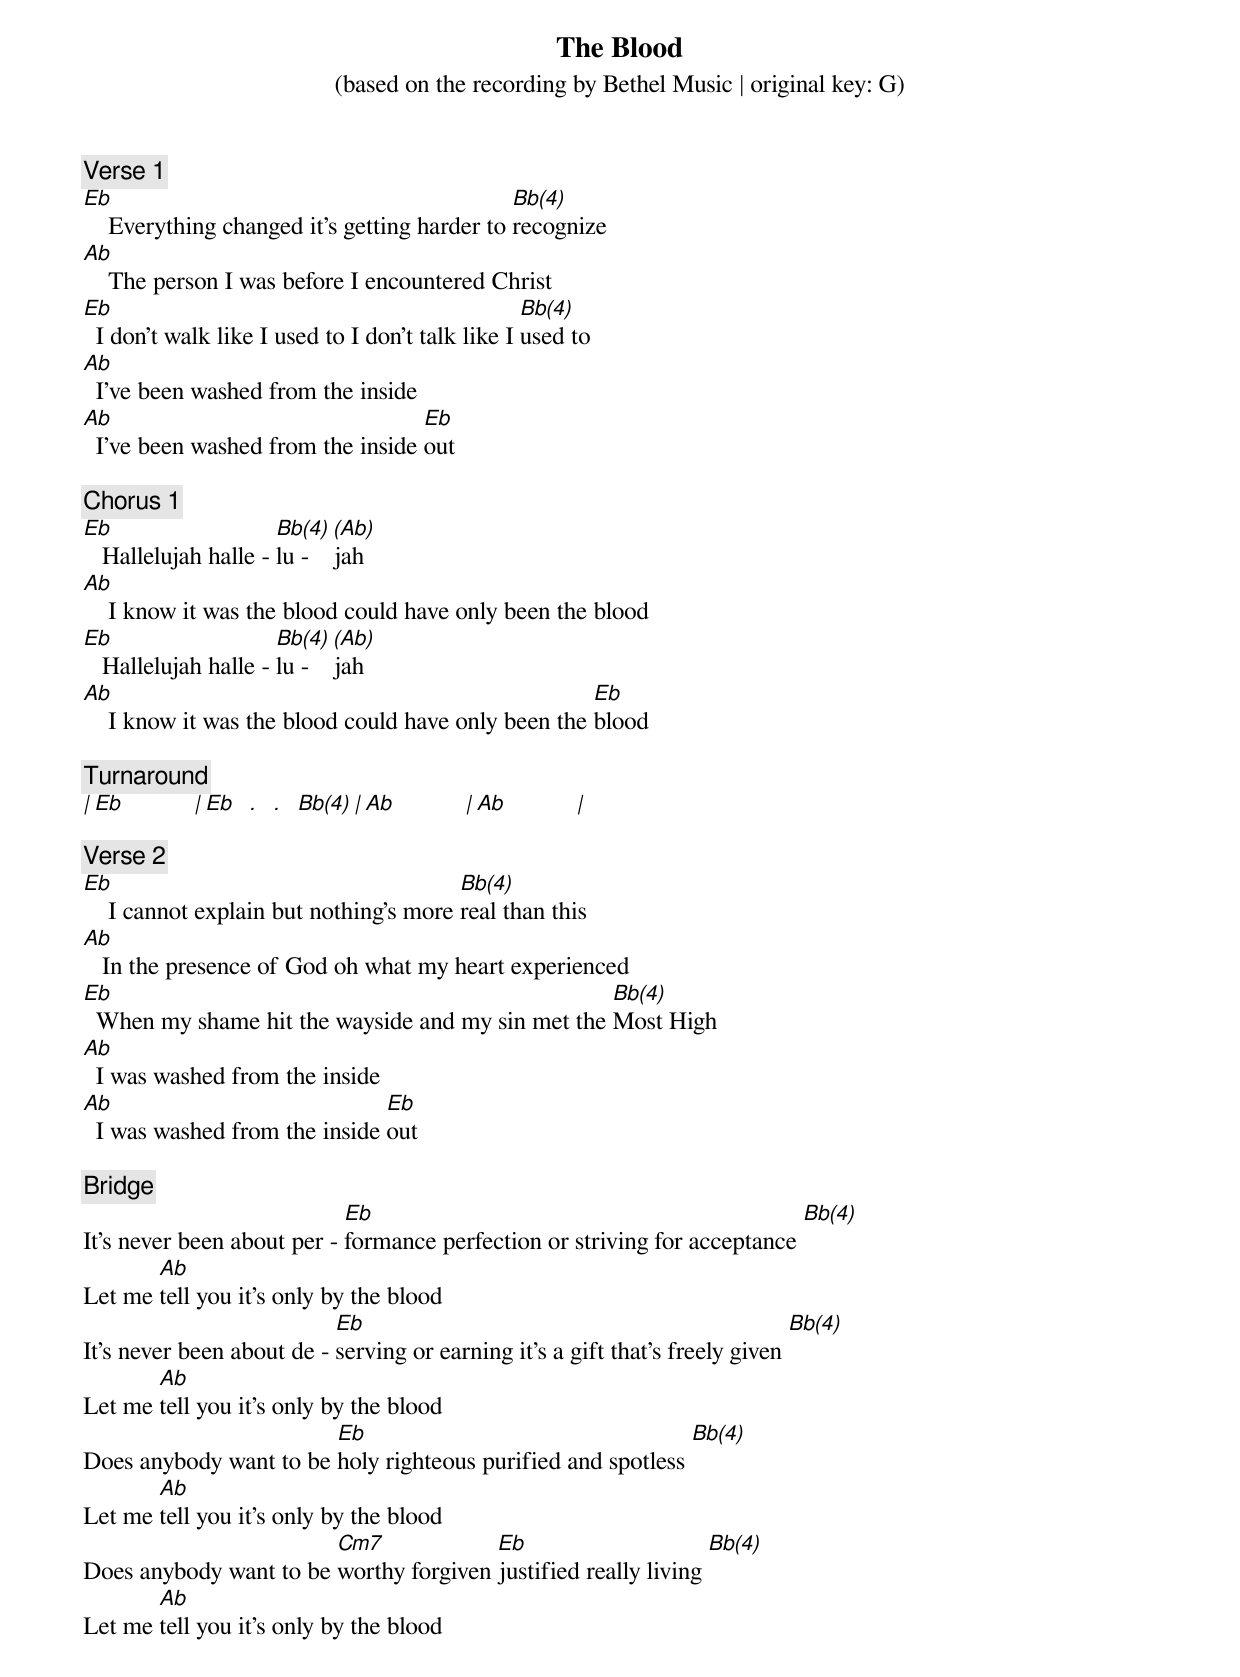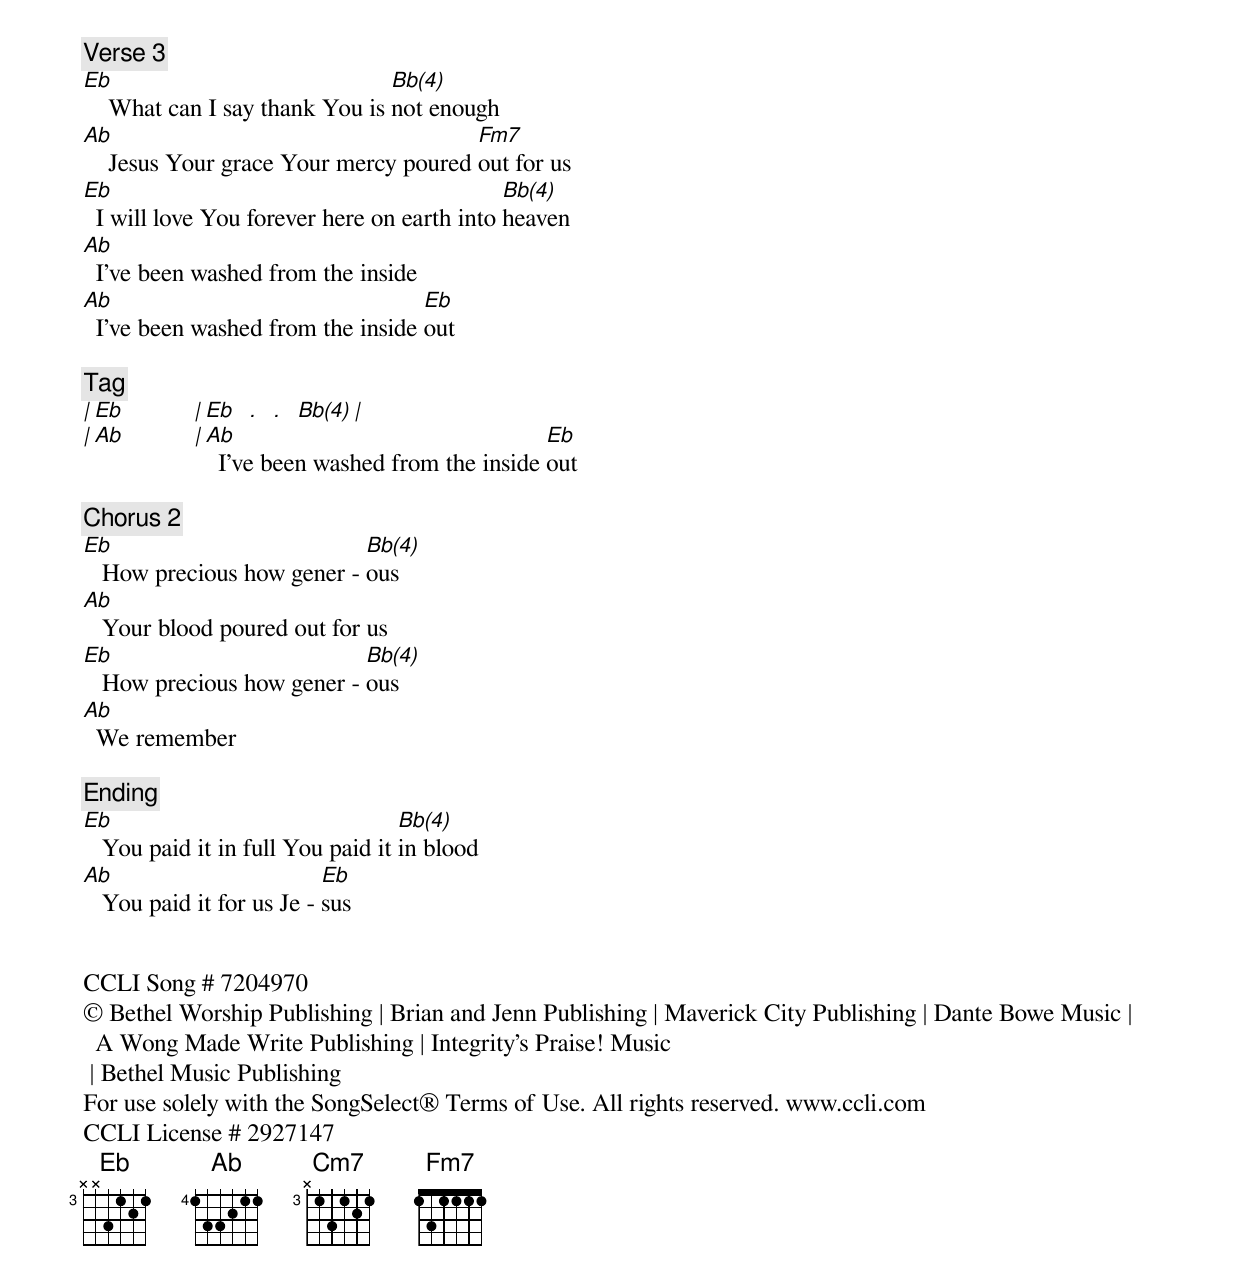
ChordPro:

{title: The Blood}
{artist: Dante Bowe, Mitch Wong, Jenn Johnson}
{subtitle: (based on the recording by Bethel Music | original key: G)}
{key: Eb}
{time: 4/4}
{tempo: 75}
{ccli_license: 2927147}
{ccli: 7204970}
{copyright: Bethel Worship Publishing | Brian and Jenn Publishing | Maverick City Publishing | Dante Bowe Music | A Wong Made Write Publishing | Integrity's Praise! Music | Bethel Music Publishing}
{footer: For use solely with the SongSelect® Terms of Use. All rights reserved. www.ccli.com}

{comment: Verse 1}
[Eb]    Everything changed it’s getting harder to [Bb(4)]recognize
[Ab]    The person I was before I encountered Christ
[Eb]  I don’t walk like I used to I don’t talk like I [Bb(4)]used to
[Ab]  I’ve been washed from the inside
[Ab]  I’ve been washed from the inside [Eb]out

{comment: Chorus 1}
[Eb]   Hallelujah halle - [Bb(4)]lu - [(Ab)]jah
[Ab]    I know it was the blood could have only been the blood
[Eb]   Hallelujah halle - [Bb(4)]lu - [(Ab)]jah
[Ab]    I know it was the blood could have only been the [Eb]blood

{comment: Turnaround}
[|][Eb]           [|][Eb]  [.]  [.]  [Bb(4)][|][Ab]           [|][Ab]           [|]

{comment: Verse 2}
[Eb]    I cannot explain but nothing’s more [Bb(4)]real than this
[Ab]   In the presence of God oh what my heart experienced
[Eb]  When my shame hit the wayside and my sin met the [Bb(4)]Most High
[Ab]  I was washed from the inside
[Ab]  I was washed from the inside [Eb]out

{comment: Bridge}
It’s never been about per - [Eb]formance perfection or striving for acceptance [Bb(4)]
Let me [Ab]tell you it’s only by the blood
It’s never been about de - [Eb]serving or earning it’s a gift that’s freely given [Bb(4)]
Let me [Ab]tell you it’s only by the blood
Does anybody want to be [Eb]holy righteous purified and spotless [Bb(4)]
Let me [Ab]tell you it’s only by the blood
Does anybody want to be [Cm7]worthy forgiven [Eb]justified really living [Bb(4)]
Let me [Ab]tell you it’s only by the blood

{comment: Verse 3}
[Eb]    What can I say thank You is [Bb(4)]not enough
[Ab]    Jesus Your grace Your mercy poured [Fm7]out for us
[Eb]  I will love You forever here on earth into [Bb(4)]heaven
[Ab]  I’ve been washed from the inside
[Ab]  I’ve been washed from the inside [Eb]out

{comment: Tag}
[|][Eb]           [|][Eb]  [.]  [.]  [Bb(4)][|]
[|][Ab]           [|][Ab]  I’ve been washed from the inside [Eb]out

{comment: Chorus 2}
[Eb]   How precious how gener - [Bb(4)]ous
[Ab]   Your blood poured out for us
[Eb]   How precious how gener - [Bb(4)]ous
[Ab]  We remember

{comment: Ending}
[Eb]   You paid it in full You paid it [Bb(4)]in blood
[Ab]   You paid it for us Je - [Eb]sus


CCLI Song # 7204970
© Bethel Worship Publishing | Brian and Jenn Publishing | Maverick City Publishing | Dante Bowe Music | A Wong Made Write Publishing | Integrity's Praise! Music
 | Bethel Music Publishing
For use solely with the SongSelect® Terms of Use. All rights reserved. www.ccli.com
CCLI License # 2927147
